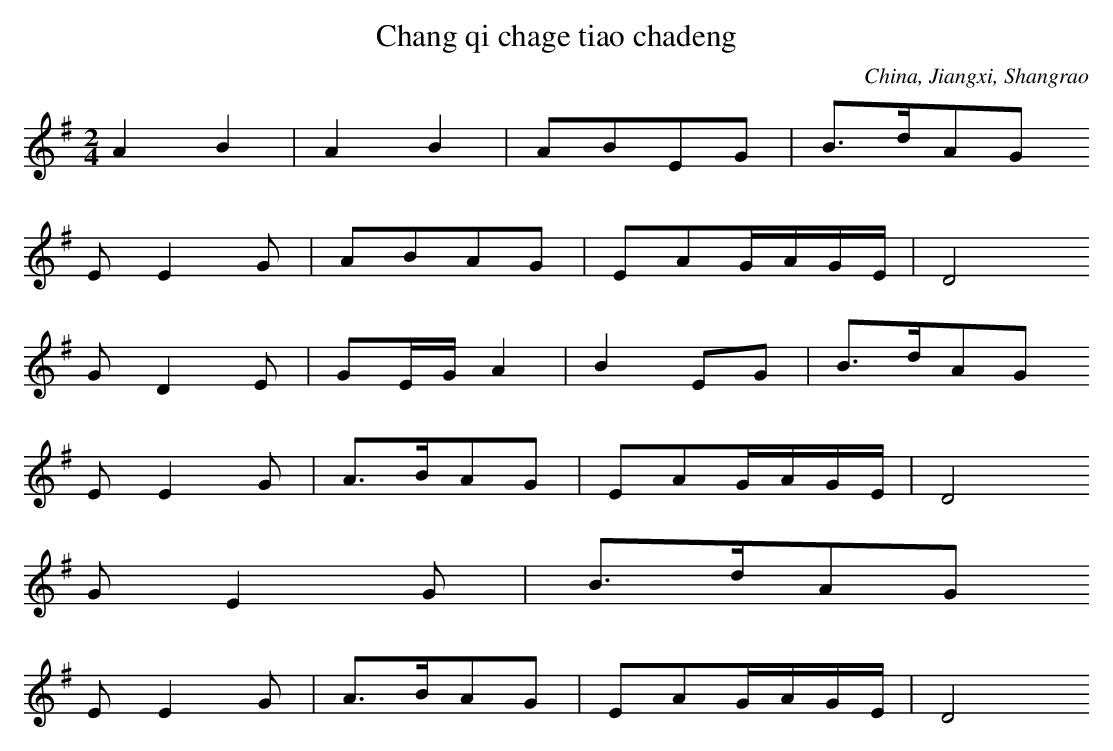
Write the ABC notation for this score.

X:1
T: Chang qi chage tiao chadeng
O: China, Jiangxi, Shangrao
M: 2/4
L: 1/16
K: G
A4B4 | A4B4 | A2B2E2G2 | B3dA2G2
E2E4G2 | A2B2A2G2 | E2A2GAGE | D8
G2D4E2 | G2EGA4 | B4E2G2 | B3dA2G2
E2E4G2 | A3BA2G2 | E2A2GAGE | D8
G2E4G2 | B3dA2G2
E2E4G2 | A3BA2G2 | E2A2GAGE | D8
